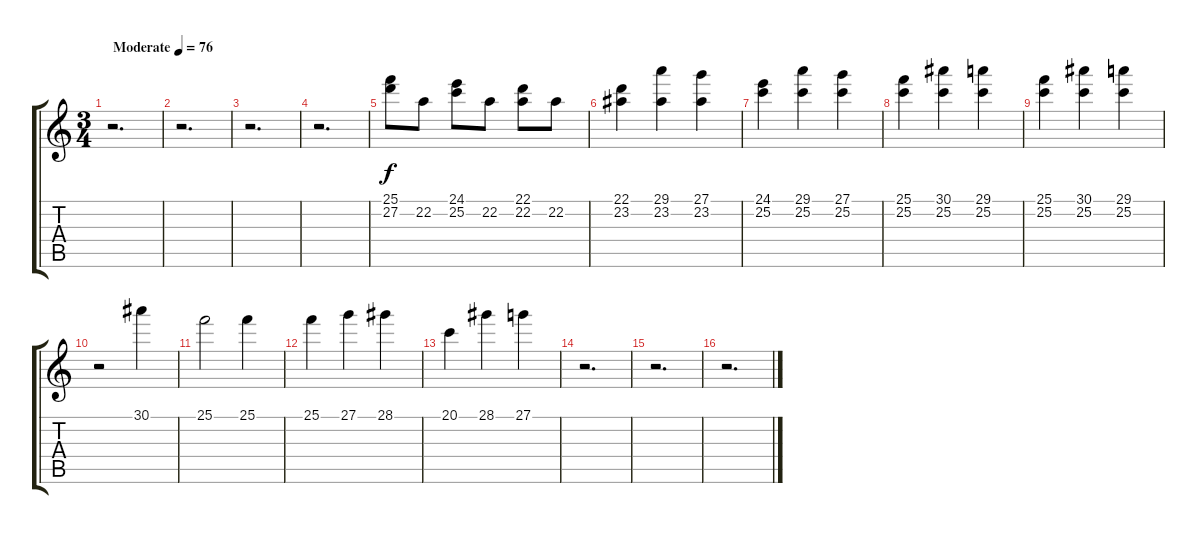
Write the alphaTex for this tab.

\track "" {instrument celesta}
\staff {score tabs}
\tuning (E4 B3 G3 D3 A2 E2) {hide}
\ts (3 4)
\tempo (76 "Moderate")
\clef g2
\ks c
r.2{d dy f instrument celesta} |
r.2{d} |
r.2{d} |
r.2{d} |
(25.1 27.2).8 22.2.8 (24.1 25.2).8 22.2.8 (22.1 22.2).8 22.2.8 |
(22.1 23.2).4 (29.1 23.2).4 (27.1 23.2).4 |
(24.1 25.2).4 (29.1 25.2).4 (27.1 25.2).4 |
(25.1 25.2).4 (30.1 25.2).4 (29.1 25.2).4 |
(25.1 25.2).4 (30.1 25.2).4 (29.1 25.2).4 |
r.2 30.1.4 |
25.1.2 25.1.4 |
25.1.4 27.1.4 28.1.4 |
20.1.4 28.1.4 27.1.4 |
r.2{d} |
r.2{d} |
r.2{d}
